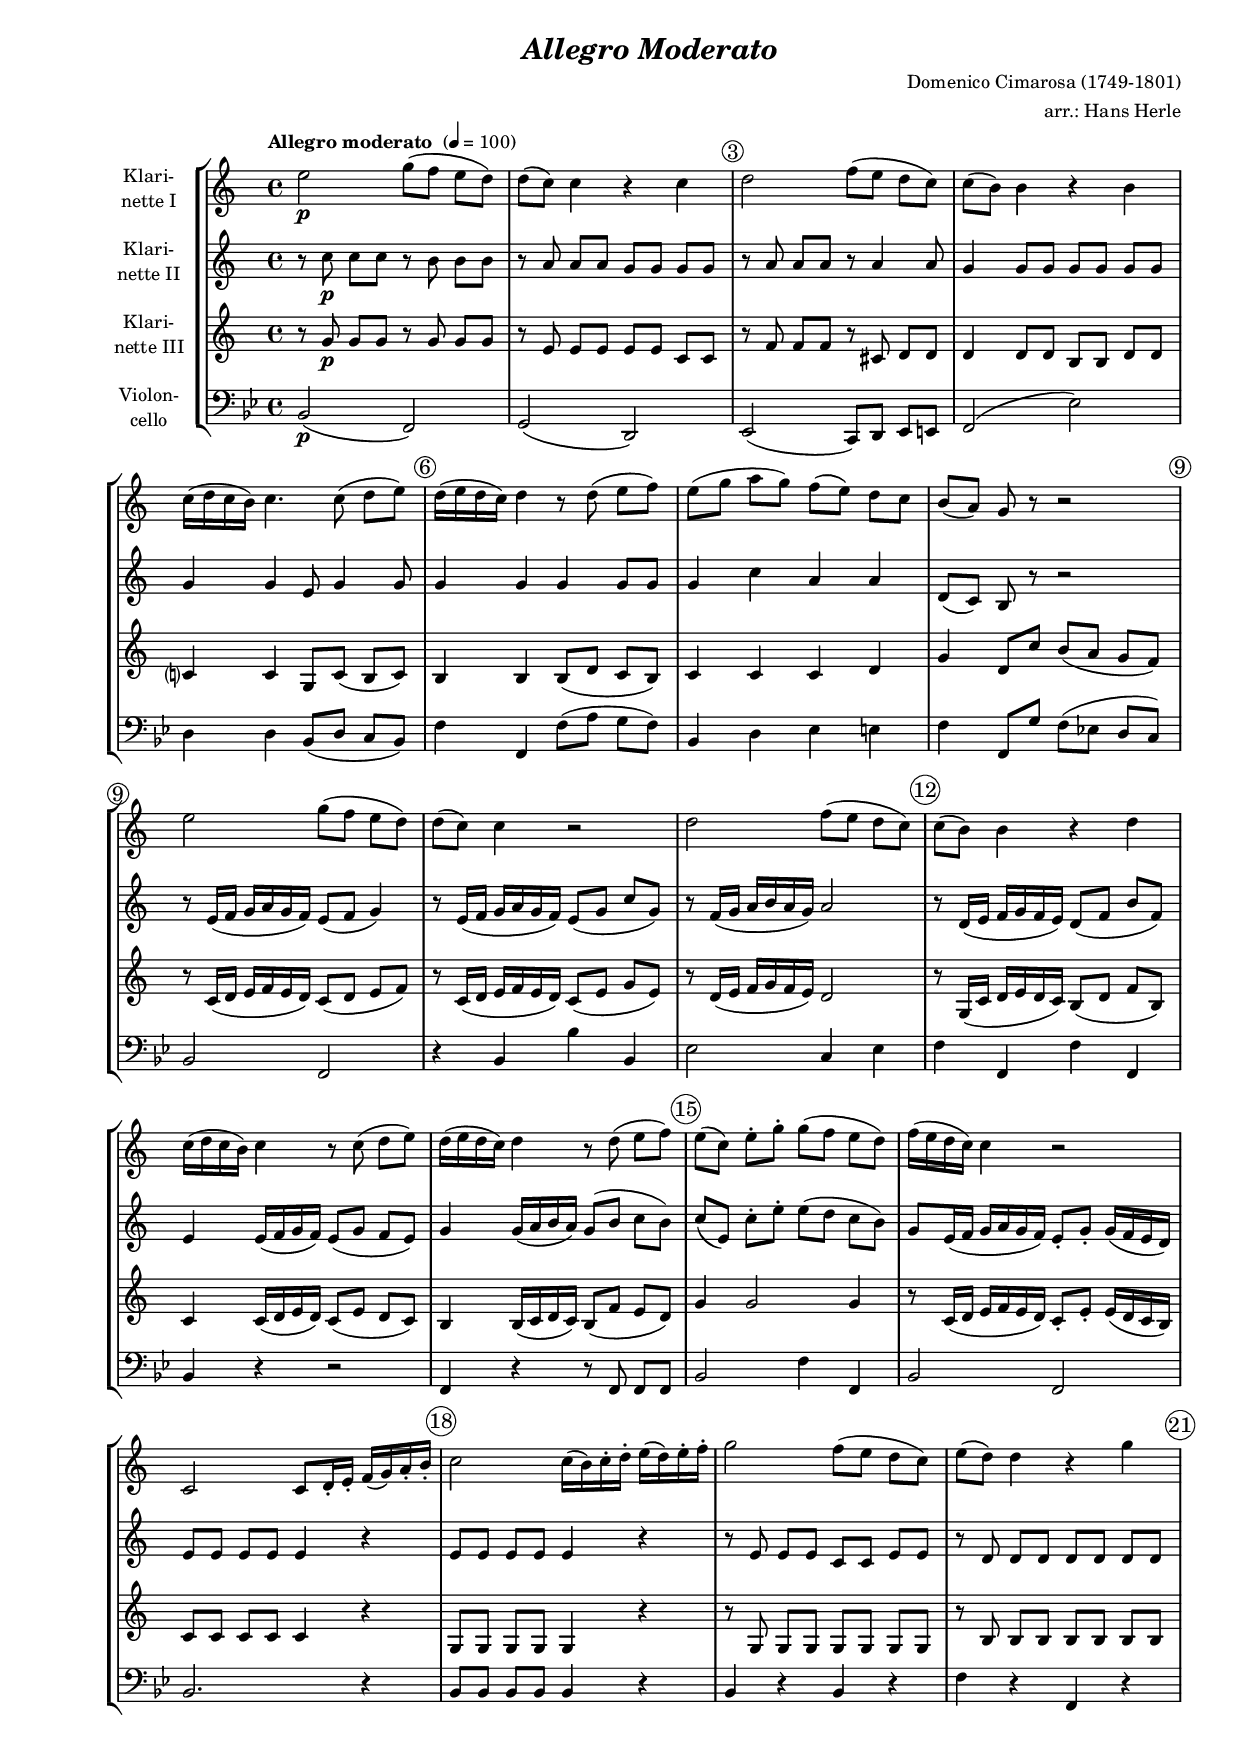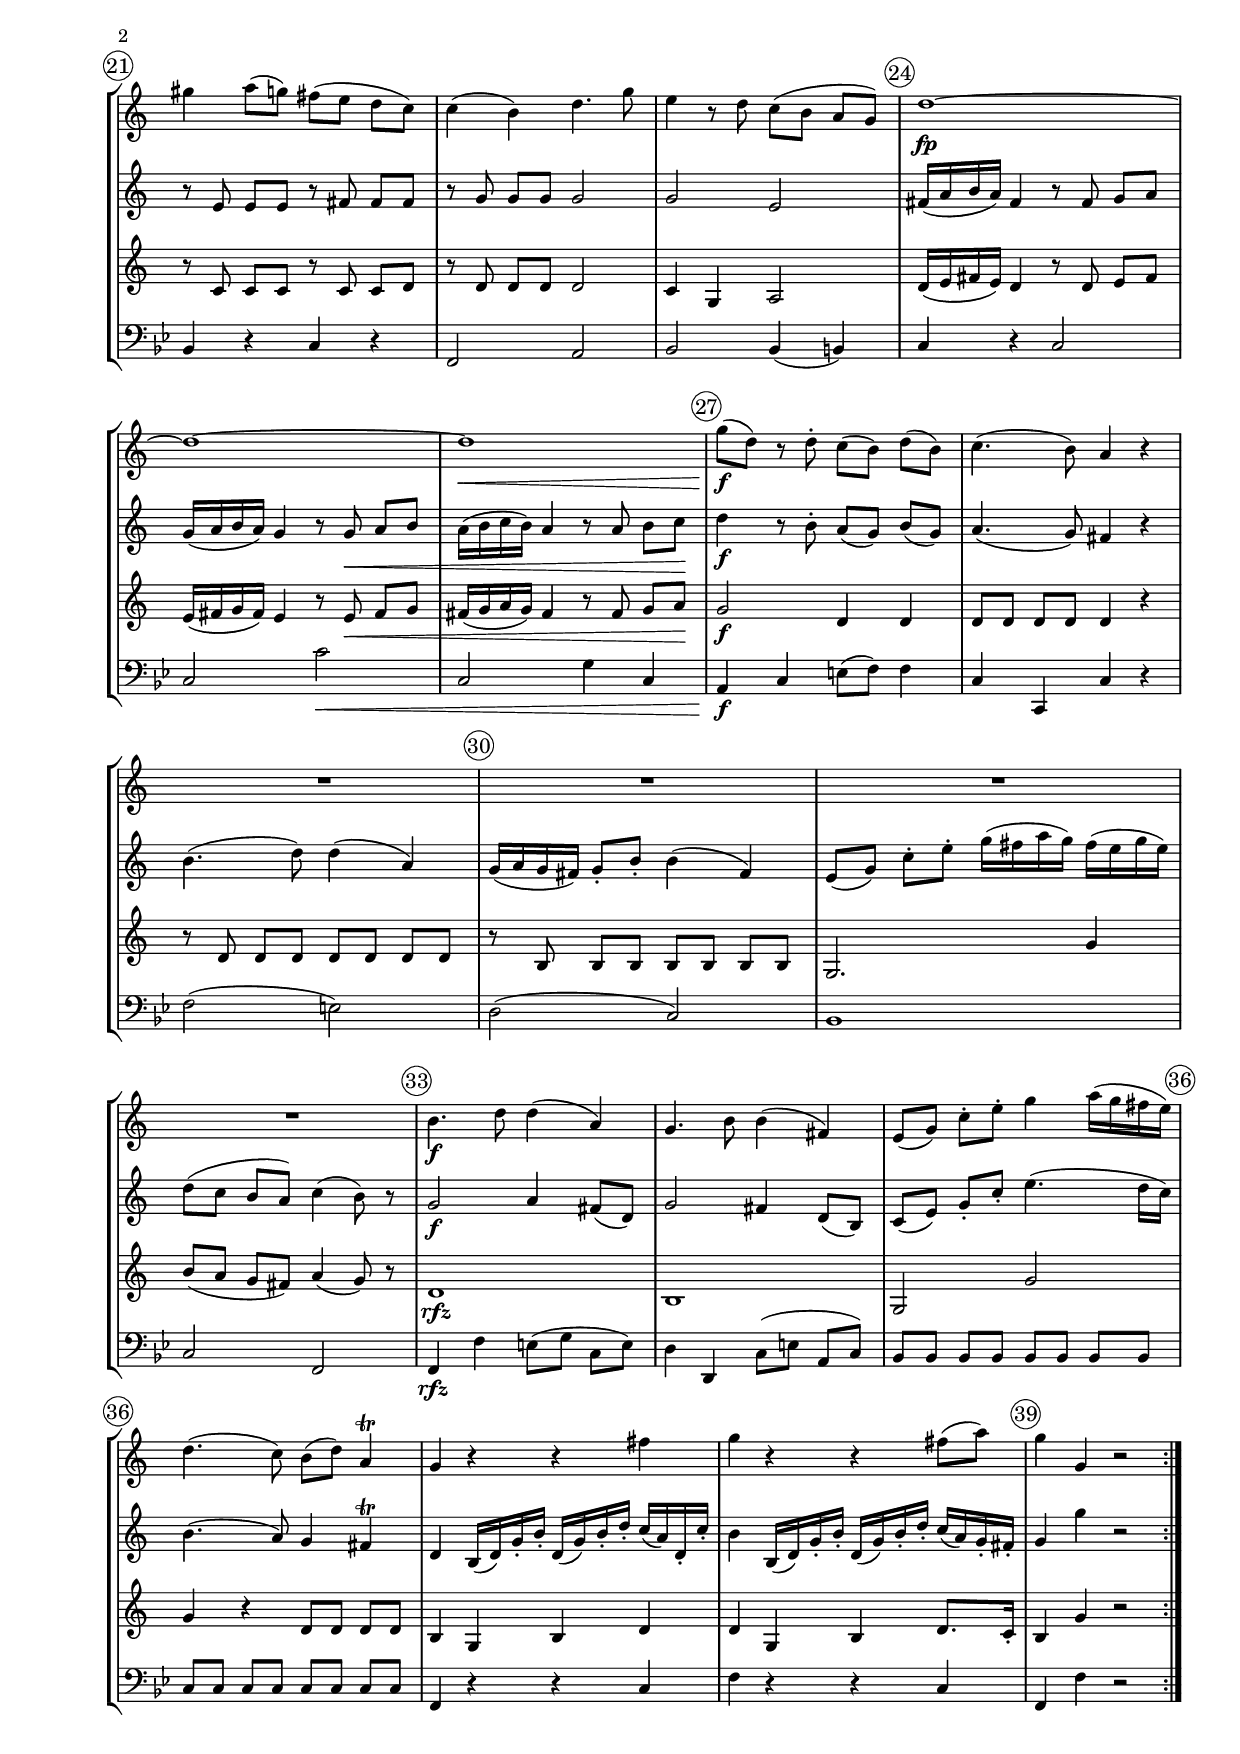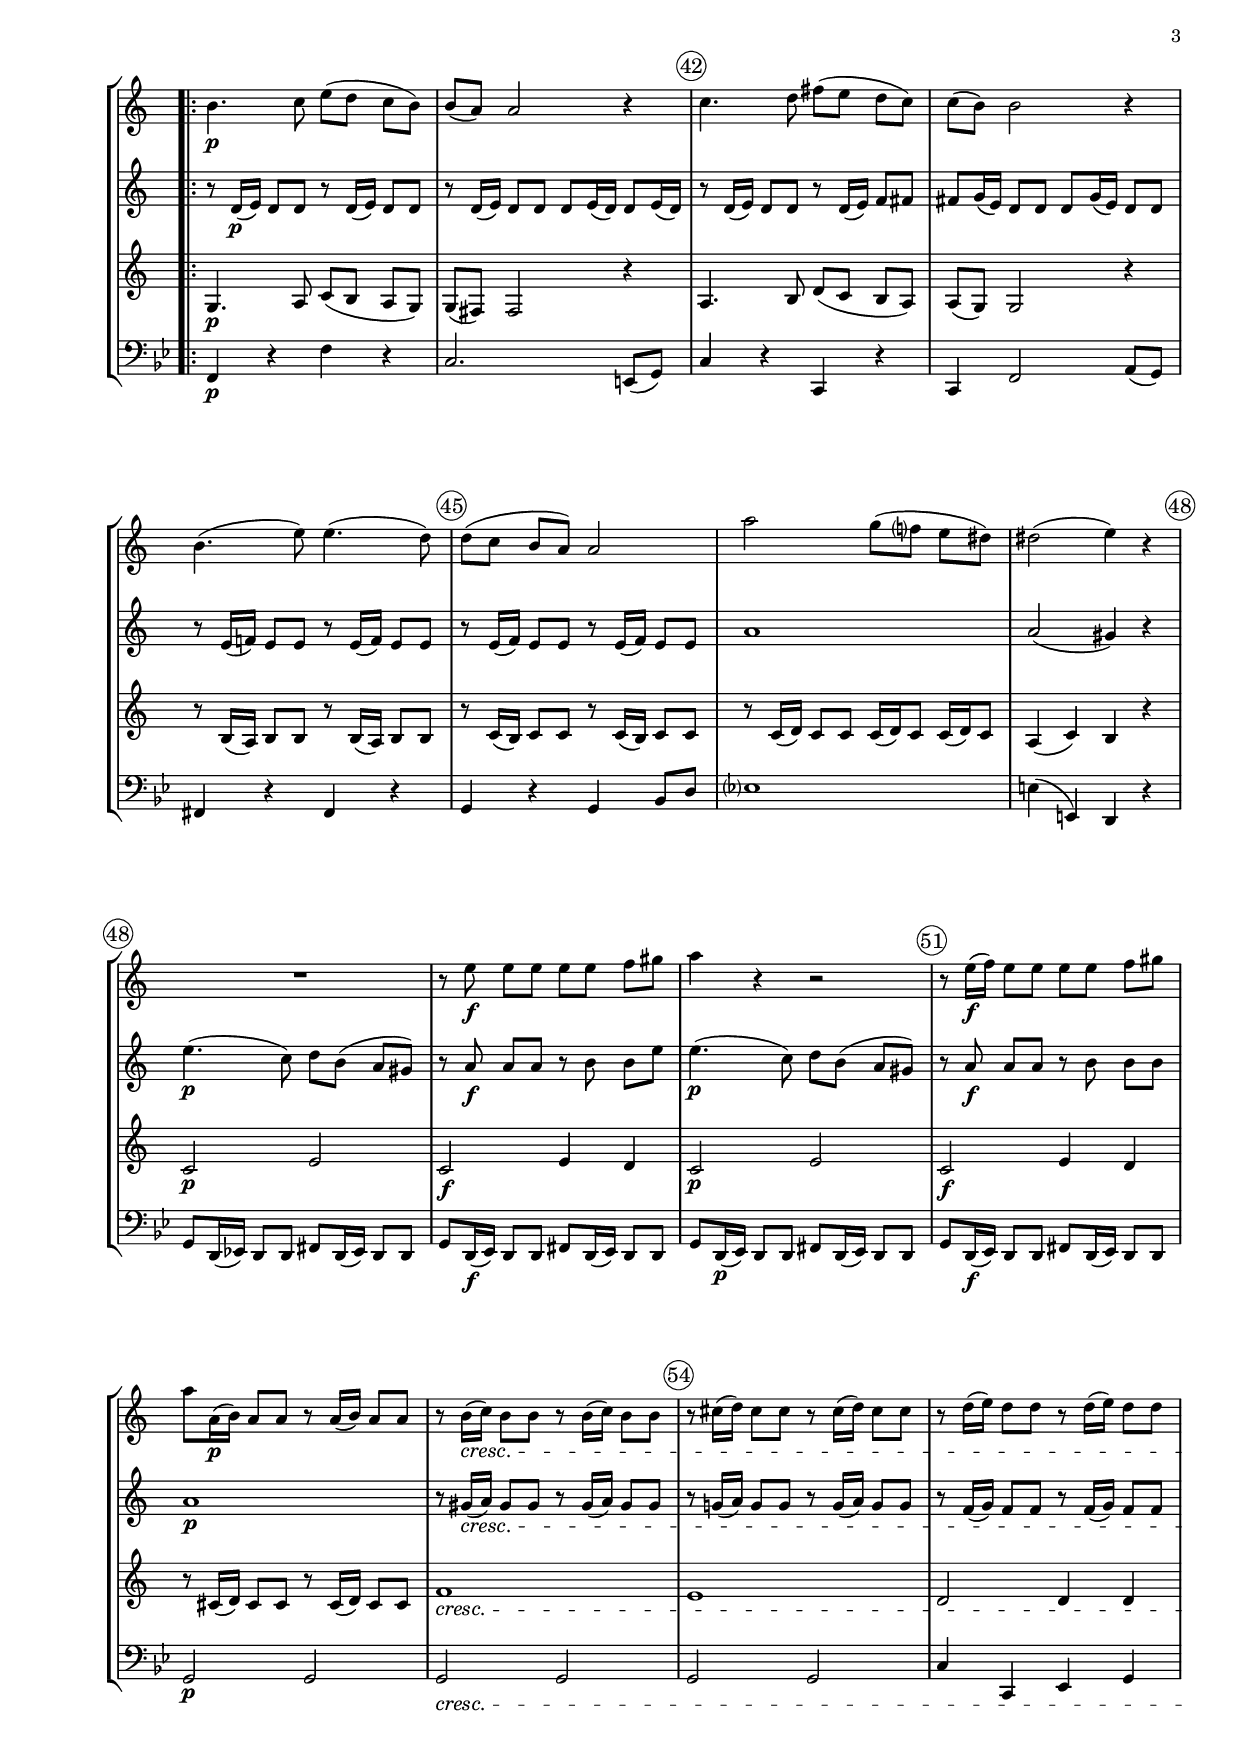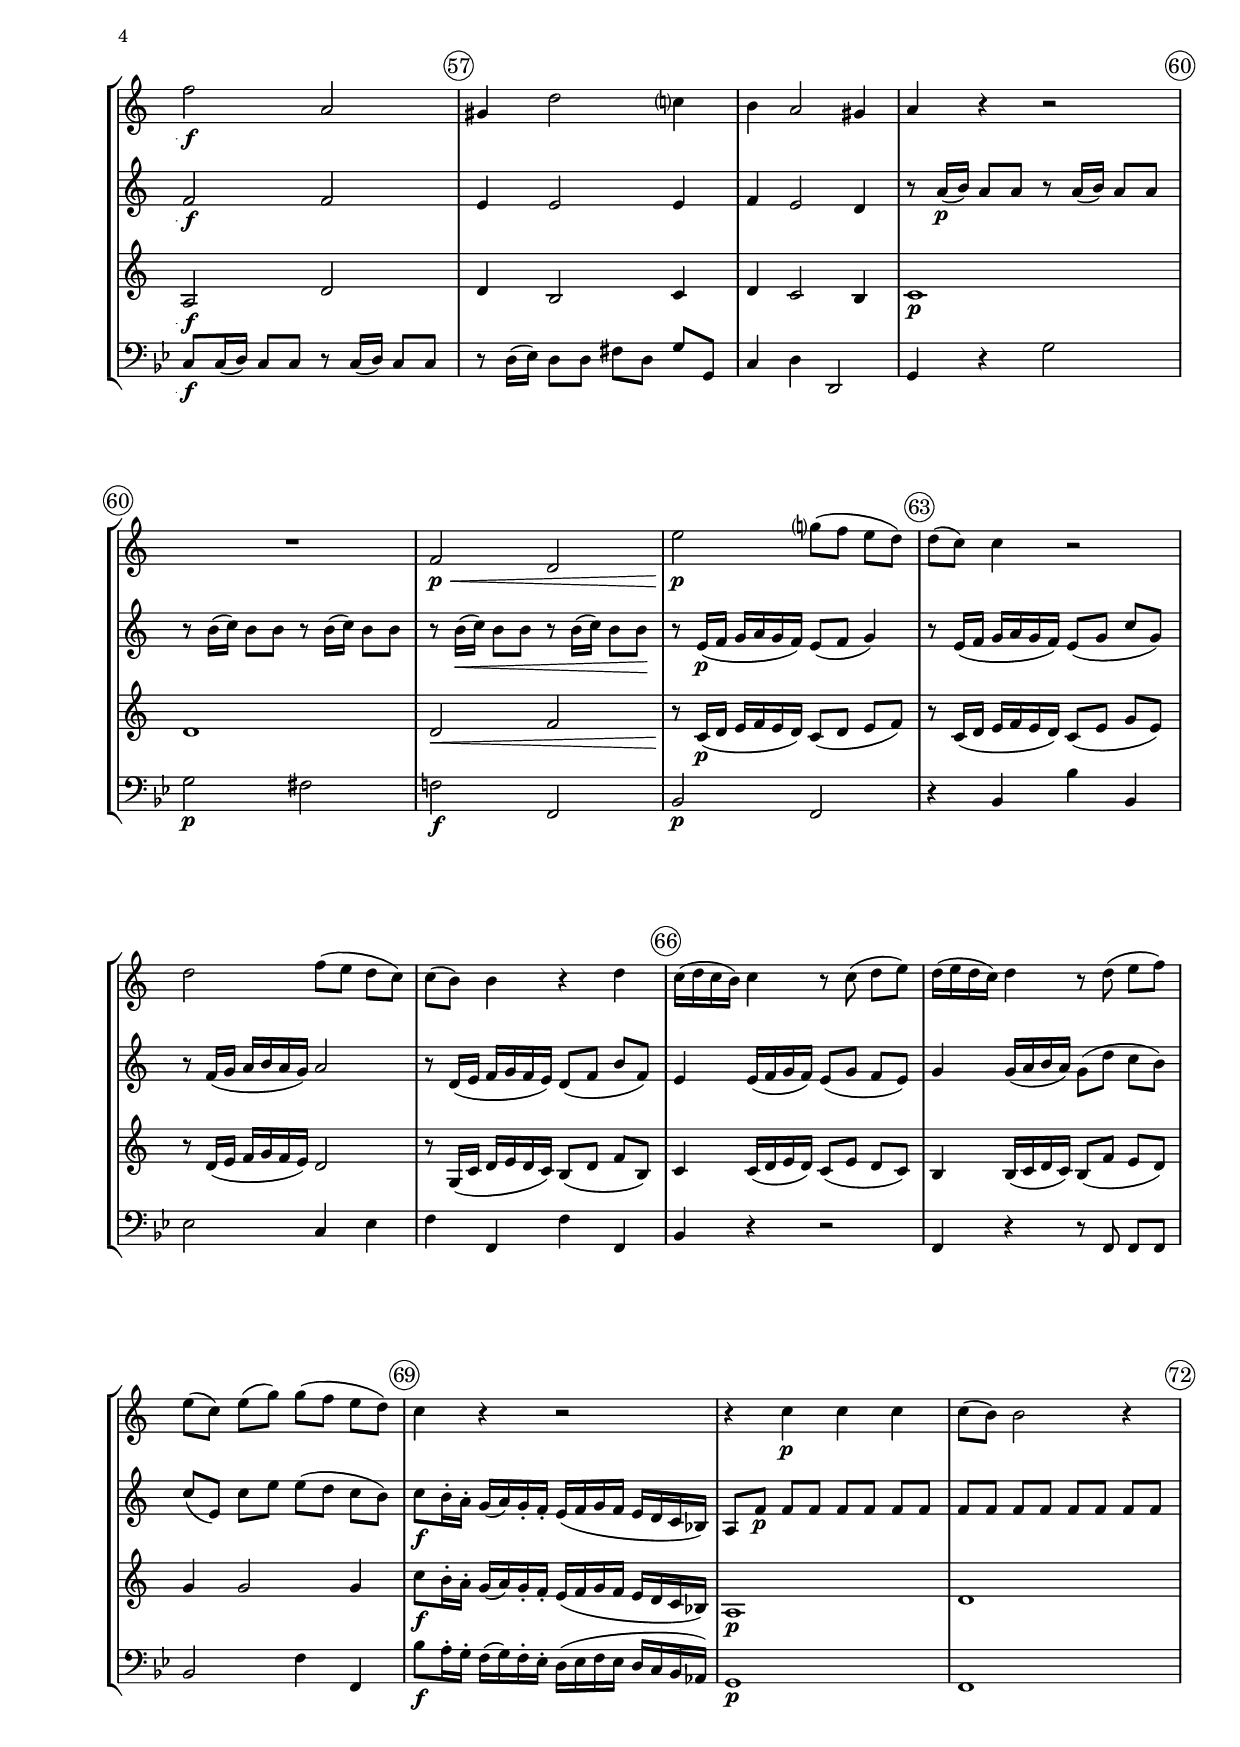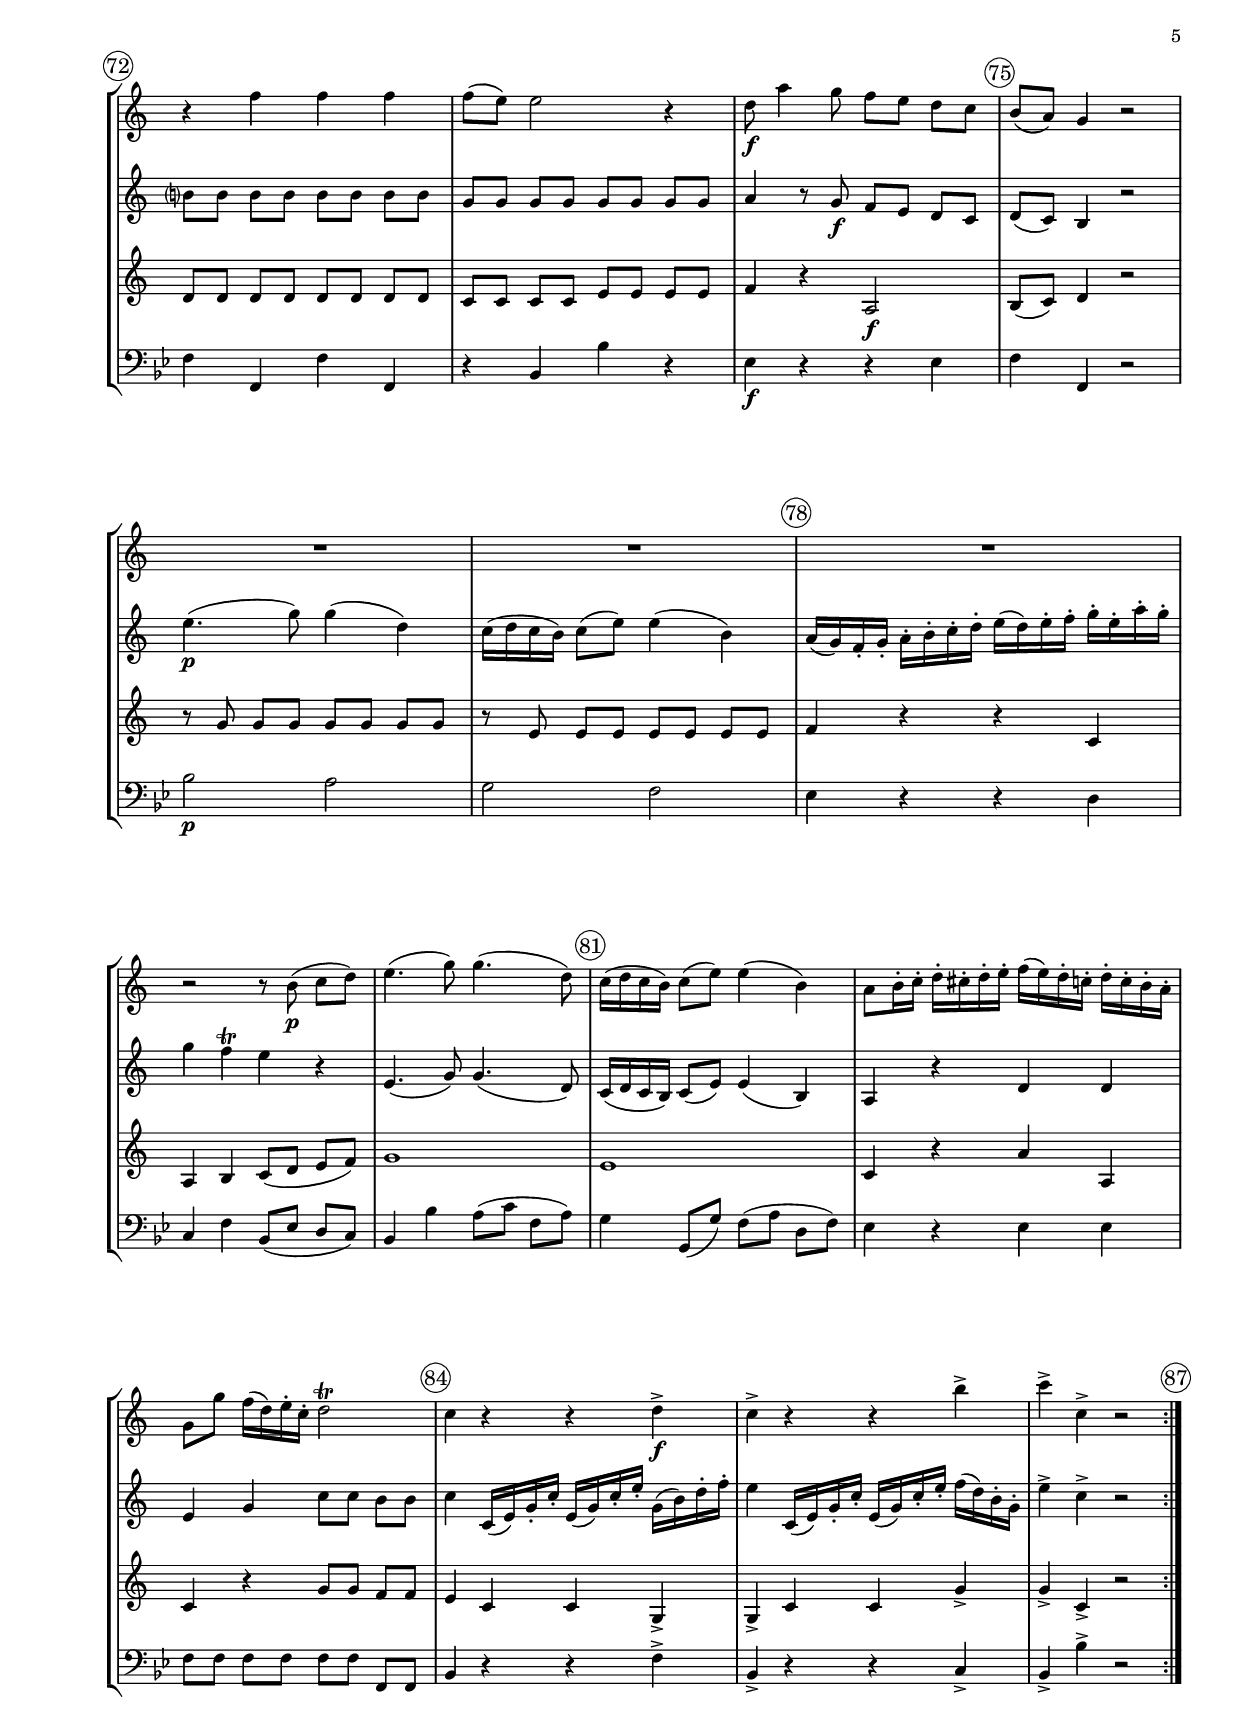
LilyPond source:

\version "2.18.2"
\include "deutsch.ly"
  
#(set-global-staff-size 16)

\header {
  title     = \markup \bold \italic "Allegro Moderato"
  composer  = "Domenico Cimarosa (1749-1801)"
  arranger  = "arr.: Hans Herle"
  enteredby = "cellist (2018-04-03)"
%  piece     = ""
}

voiceconsts = {
  \key c \major
  \time 4/4
  \clef "treble"
%  \numericTimeSignature
  \compressFullBarRests
  % Set default beaming for all staves
  \set Timing.beamExceptions = #'()
  \set Timing.baseMoment     = #(ly:make-moment 1 4)
  \set Timing.beatStructure  = #'(1 1 1 1)
  % Print a bar number every third measure
  \override Score.BarNumber.break-visibility = ##(#t #t #t)
  \set Score.barNumberVisibility = #(every-nth-bar-number-visible 3)
  % Draw a circle round the following bar number(s)
  \override Score.BarNumber.stencil
    = #(make-stencil-circler 0.1 0.25 ly:text-interface::print)
  % Increase the size of the bar number by 25%
  \override Score.BarNumber.font-size = #1.25
  % Center-align bar numbers
  \override Score.BarNumber.self-alignment-X = #CENTER
  \tempo "Allegro moderato " 4=100
}

micl = "clarinet"
mifl = "flute"
miob = "oboe"
mifh = "french horn"
misx = "tenor sax"
mist = "string ensemble 1"
miba = "cello"

va = \relative c'' {
  \voiceconsts

  \repeat volta 2 {
    e2\p g8( f e d)
    d( c) c4 r c
    d2 f8( e d c)

    c( h) h4 r h
    c16( d c h) c4. c8( d e)
    d16( e d c) d4 r8 d( e f)

    e( g a g) f( e) d c
    h( a) g r r2

    e' g8( f e d)
    d( c) c4 r2
    d f8( e d c)

    c( h) h4 r d
    c16( d c h) c4 r8 c( d e)
    d16( e d c) d4 r8 d( e f)

    e( c) e-. g-. g( f e d)
    f16( e d c) c4 r2
    c, c8 d16-. e-. f( g) a-. h-.

    c2 c16( h) c-. d-. e( d) e-. f-.
    g2 f8( e d c)
    e( d) d4 r g

    gis a8( g) fis( e d c)
    c4( h) d4. g8
    e4 r8 d c( h a g)
    d'1~\fp

    d~
    d\<
    g8(\!\f d) r d-. c( h) d( h)

    c4.( h8) a4 r
    R1*4
    h4.\f d8 d4( a)
    g4. h8 h4( fis)

    e8( g) c-. e-. g4 a16( g fis e)
    d4.( c8) h( d) a4\trill
    g r r fis'

    g r r fis8( a)
    g4 g, r2
  } \pageBreak

  \repeat volta 2 {
    h4.\p c8 e( d c h)

    h( a) a2 r4
    c4. d8 fis( e d c)
    c( h) h2 r4

    h4.( e8) e4.( d8)
    d( c h a) a2
    a' g8( f? e dis)
    dis2( e4) r

    R1
    r8 e\f e e e e f gis
    a4 r r2

    r8 e16(\f f) e8 e e e f gis
    a a,16(\p h) a8 a r a16( h) a8 a
    r h16(\cresc c) h8 h r h16( c) h8 h

    r cis16( d) cis8 cis r cis16( d) cis8 cis
    r d16( e) d8 d r d16( e) d8 d
    f2\f a,

    gis4 d'2 c?4
    h a2 gis4
    a r r2
    R1

    f2\p\< d
    e'\!\p g?8( f e d)
    d( c) c4 r2

    d f8( e d c)
    c( h) h4 r d
    c16( d c h) c4 r8 c( d e)

    d16( e d c) d4 r8 d( e f)
    e( c) e( g) g( f e d)
    c4 r r2

    r4 c\p c c
    c8( h) h2 r4
    r f' f f
    f8( e) e2 r4

    d8\f a'4 g8 f e d c
    h( a) g4 r2
    R1*3
    r2 r8 h(\p c d)
    e4.( g8) g4.( d8)

    c16( d c h) c8( e) e4( h)
    a8 h16-. c-. d-. cis-. d-. e-. f( e) d-. c-. d-. c-. h-. a-.
    g8 g' f16( d) e-. c-. d2\trill

    c4 r r d->\f
    c-> r r h'->
    c-> c,-> r2
  }
}

vb = \relative c'' {
  \voiceconsts

  \repeat volta 2 {
    r8 c\p c c r h h h
    r a a a g g g g
    r a a a r a4 a8

    g4 g8 g g g g g
    g4 g e8 g4 g8
    g4 g g g8 g

    g4 c a a
    d,8( c) h r r2

    r8 e16( f g a g f) e8( f g4)
    r8 e16( f g a g f) e8( g c g)
    r f16( g a h a g) a2

    r8 d,16( e f g f e) d8( f h f)
    e4 e16( f g f) e8( g f e)
    g4 g16( a h a) g8( h c h)

    c( e,) c'-. e-. e( d c h)
    g e16( f g a g f) e8-. g-. g16( f e d)
    e8 e e e e4 r

    e8 e e e e4 r
    r8 e e e c c e e
    r d d d d d d d

    r e e e r fis fis fis
    r g g g g2
    g e
    fis16( a h a) fis4 r8 fis g a

    g16( a h a) g4 r8 g\< a h
    a16( h c h) a4 r8 a h c\!
    d4\f r8 h-. a( g) h( g)

    a4.( g8) fis4 r
    h4.( d8) d4( a)
    g16( a g fis) g8-. h-. h4( fis)

    e8( g) c-. e-. g16( fis a g) fis( e g e)
    d8( c h a) c4( h8) r
    g2\f a4 fis8( d)
    g2 fis4 d8( h)

    c( e) g-. c-. e4.( d16 c)
    h4.( a8) g4 fis\trill
    d h16( d) g-. h-. d,( g) h-. d-. c( a) d,-. c'-.

    h4 h,16( d) g-. h-. d,( g) h-. d-. c( a) g-. fis-.
    g4 g' r2
  } \pageBreak

  \repeat volta 2 {
    r8 d,16(\p e) d8 d r d16( e) d8 d

    r d16( e) d8 d d e16( d) d8 e16( d)
    r8 d16( e) d8 d r d16( e) f8 fis
    fis g16( e) d8 d d g16( e) d8 d

    r e16( f!) e8 e r e16( f) e8 e
    r8 e16( f) e8 e r e16( f) e8 e
    a1
    a2( gis4) r

    e'4.(\p c8) d h( a gis)
    r a\f a a r h h e
    e4.(\p c8) d h( a gis)

    r a\f a a r h h h
    a1\p
    r8 gis16(\cresc a) gis8 gis r gis16( a) gis8 gis

    r g!16( a) g8 g r g16( a) g8 g
    r f16( g) f8 f r f16( g) f8 f
    f2\f f

    e4 e2 e4
    f e2 d4
    r8 a'16(\p h) a8 a r a16( h) a8 a
    r h16( c) h8 h r h16( c) h8 h

    r h16(\< c) h8 h r h16( c) h8 h\!
    r e,16(\p f g a g f) e8( f g4)
    r8 e16( f g a g f) e8( g c g)

    r f16( g a h a g) a2
    r8 d,16( e f g f e) d8( f h f)
    e4 e16( f g f) e8( g f e)

    g4 g16( a h a) g8( d' c h)
    c( e,) c' e e( d c h)
    c\f h16-. a-. g( a) g-. f-. e( f g f e d c b)

    a8 f'\p f f f f f f
    f f f f f f f f
    h? h h h h h h h
    g g g g g g g g

    a4 r8 g\f f e d c
    d( c) h4 r2
    e'4.(\p g8) g4( d)
    c16( d c h) c8( e) e4( h)

    a16( g) f-. g-. a-. h-. c-. d-. e( d) e-. f-. g-. e-. a-. g-.
    g4 f\trill e r
    e,4.( g8) g4.( d8)

    c16( d c h) c8( e) e4( h)
    a r d d
    e g c8 c h h

    c4 c,16( e) g-. c-. e,( g) c-. e-. g,( h) d-. f-.
    e4 c,16( e) g-. c-. e,( g) c-. e-. f( d) h-. g-.
    e'4-> c-> r2
  }
}

vc = \relative c'' {
  \voiceconsts

  \repeat volta 2 {
    r8 g\p g g r g g g
    r e e e e e c c
    r f f f r cis d d

    d4 d8 d h h d d
    c?4 c g8 c( h c)
    h4 h h8( d c h)

    c4 c c d
    g d8 c' h( a g f)

    r c16( d e f e d) c8( d e f)
    r c16( d e f e d) c8( e g e)
    r d16( e f g f e) d2

    r8 g,16( c d e d c) h8( d f h,)
    c4 c16( d e d) c8( e d c)
    h4 h16( c d c) h8( f' e d)

    g4 g2 g4
    r8 c,16( d e f e d) c8-. e-. e16( d c h)
    c8 c c c c4 r

    g8 g g g g4 r
    r8 g g g g g g g
    r h h h h h h h

    r c c c r c c d
    r d d d d2
    c4 g a2
    d16( e fis e) d4 r8 d e fis

    e16( fis g fis) e4 r8 e\< fis g
    fis16( g a g) fis4 r8 fis g a\!
    g2\f d4 d

    d8 d d d d4 r
    r8 d d d d d d d
    r h h h h h h h

    g2. g'4
    h8( a g fis) a4( g8) r
    d1\rfz
    h

    g2 g'
    g4 r d8 d d d
    h4 g h d

    d g, h d8. c16-.
    h4 g' r2
  } \pageBreak

  \repeat volta 2 {
    g,4.\p a8 c( h a g)

    g( fis) fis2 r4
    a4. h8 d( c h a)
    a( g) g2 r4

    r8 h16( a) h8 h r h16( a) h8 h
    r c16( h) c8 c r c16( h) c8 c
    r c16( d) c8 c c16( d) c8 c16( d) c8
    a4( c) h r

    c2\p e
    c\f e4 d
    c2\p e

    c\f e4 d
    r8 cis16( d) cis8 cis r cis16( d) cis8 cis
    f1\cresc

    e
    d2 d4 d
    a2\f d

    d4 h2 c4
    d c2 h4
    c1\p
    d

    d2\< f
    r8\! c16(\p d e f e d) c8( d e f)
    r c16( d e f e d) c8( e g e)

    r d16( e f g f e) d2
    r8 g,16( c d e d c) h8( d f h,)
    c4 c16( d e d) c8( e d c)

    h4 h16( c d c) h8( f' e d)
    g4 g2 g4
    c8\f h16-. a-. g( a) g-. f-. e( f g f e d c b)

    a1\p
    d
    d8 d d d d d d d
    c c c c e e e e

    f4 r a,2\f
    h8( c) d4 r2
    r8 g g g g g g g
    r e e e e e e e

    f4 r r c
    a h c8( d e f)
    g1

    e
    c4 r a' a,
    c r g'8 g f f

    e4 c c g->
    g-> c c g'->
    g-> c,-> r2
  }
}

vd = \relative c' {
  \voiceconsts
  \clef "bass"
  
  \repeat volta 2 {
    c2(\p g)
    a( e)
    f( d8) e f fis

    g2( f')
    e4 e c8( e d c)
    g'4 g, g'8( h a g)

    c,4 e f fis
    g g,8 a' g( f! e d)

    c2 g
    r4 c c' c,
    f2 d4 f

    g g, g' g,
    c r r2
    g4 r r8 g g g

    c2 g'4 g,
    c2 g
    c2. r4

    c8 c c c c4 r
    c r c r
    g' r g, r

    c r d r
    g,2 h
    c c4( cis)
    d r d2

    d d'\<
    d, a'4 d,
    h\!\f d fis8( g) g4

    d d, d' r
    g2( fis)
    e( d)

    c1
    d2 g,
    g4\rfz g' fis8( a d, fis)
    e4 e, d'8( fis h, d)

    c c c c c c c c
    d d d d d d d d
    g,4 r r d'

    g r r d
    g, g' r2
  } \pageBreak

  \repeat volta 2 {
    g,4\p r g' r

    d2. fis,8( a)
    d4 r d, r
    d g2 h8( a)

    gis4 r gis r
    a r a c8 e
    f?1
    fis4( fis,) e r

    a8 e16( f!) e8 e gis e16( f) e8 e
    a e16(\f f) e8 e gis e16( f) e8 e
    a e16(\p f) e8 e gis e16( f) e8 e

    a e16(\f f) e8 e gis e16( f) e8 e
    a2\p a
    a\cresc a

    a a
    d4 d, f a
    d8\f d16( e) d8 d r d16( e) d8 d

    r e16( f) e8 e gis e a a,
    d4 e e,2
    a4 r a'2
    a\p gis

    g!\f g,
    c\p g
    r4 c c' c,

    f2 d4 f
    g g, g' g,
    c r r2

    g4 r r8 g g g
    c2 g'4 g,
    c'8\f h16-. a-. g( a) g-. f-. e( f g f e d c b)

    a1\p
    g
    g'4 g, g' g,
    r c c' r

    f,\f r r f
    g g, r2
    c'\p h
    a g

    f4 r r e
    d g c,8( f e d)
    c4 c' h8( d g, h)

    a4 a,8( a') g( h e, g)
    f4 r f f
    g8 g g g g g g, g

    c4 r r g'->
    c,-> r r d->
    c-> c'-> r2
  }
}


music = \new StaffGroup <<
      \new Staff {
	\set Staff.midiInstrument = \micl
	\set Staff.instrumentName = \markup \center-column { "Klari-" "nette I" }
	\transpose c c { \va }
      }

      \new Staff {
	\set Staff.midiInstrument = \micl
	\set Staff.instrumentName = \markup \center-column { "Klari-" "nette II" }
	\transpose c c { \vb }
      }

      \new Staff {
	\set Staff.midiInstrument = \micl
	\set Staff.instrumentName = \markup \center-column { "Klari-" "nette III" }
	\transpose c c { \vc }
      }

      \new Staff {
	\set Staff.midiInstrument = \miba
	\set Staff.instrumentName = \markup \center-column { "Violon-" "cello" }
	\transpose c b,, { \vd }
      }
>>

\book {
  \score {
    \music
    \layout {}
  }

  \paper {
    left-margin = 2\cm
  }

  \score {
    \unfoldRepeats \music

    \midi {
      \context {
        \Score
      }
    }
  }
}
